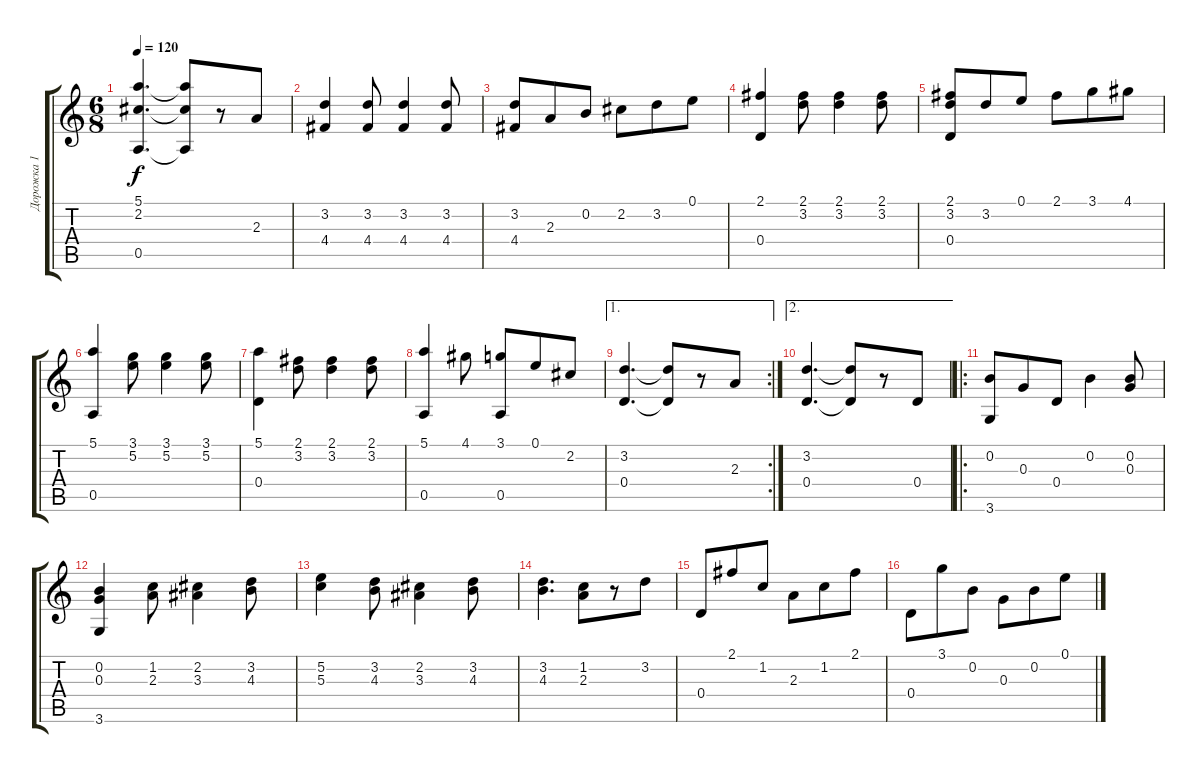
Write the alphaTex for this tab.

\track ("Дорожка 1" "Дорожка 1") {instrument acousticguitarnylon}
\staff {score tabs}
\tuning (E4 B3 G3 D3 A2 E2) {hide}
\ts (6 8)
\tempo 120
\clef g2
\ks c
(5.1 2.2 0.5).4{d dy f} (5.1{t} 2.2{t} 0.5{t}).8 r.8 2.3.8 |
(3.2 4.4).4 (3.2 4.4).8 (3.2 4.4).4 (3.2 4.4).8 |
(3.2 4.4).8 2.3.8 0.2.8 2.2.8 3.2.8 0.1.8 |
(2.1 0.4).4 (2.1 3.2).8 (2.1 3.2).4 (2.1 3.2).8 |
(2.1 3.2 0.4).8 3.2.8 0.1.8 2.1.8 3.1.8 4.1.8 |
(5.1 0.5).4 (3.1 5.2).8 (3.1 5.2).4 (3.1 5.2).8 |
(5.1 0.4).4 (2.1 3.2).8 (2.1 3.2).4 (2.1 3.2).8 |
(5.1 0.5).4 4.1.8 (3.1 0.5).8 0.1.8 2.2.8 |
\ae 1
\rc 2
(3.2 0.4).4{d} (3.2{t} 0.4{t}).8 r.8 2.3.8 |
\ae 2
(3.2 0.4).4{d} (3.2{t} 0.4{t}).8 r.8 0.4.8 |
\ro
(0.2 3.6).8 0.3.8 0.4.8 0.2.4 (0.2 0.3).8 |
(0.2 0.3 3.6).4 (1.2 2.3).8 (2.2 3.3).4 (3.2 4.3).8 |
(5.2 5.3).4 (3.2 4.3).8 (2.2 3.3).4 (3.2 4.3).8 |
(3.2 4.3).4{d} (1.2 2.3).8 r.8 3.2.8 |
0.4.8 2.1.8 1.2.8 2.3.8 1.2.8 2.1.8 |
0.4.8 3.1.8 0.2.8 0.3.8 0.2.8 0.1.8
